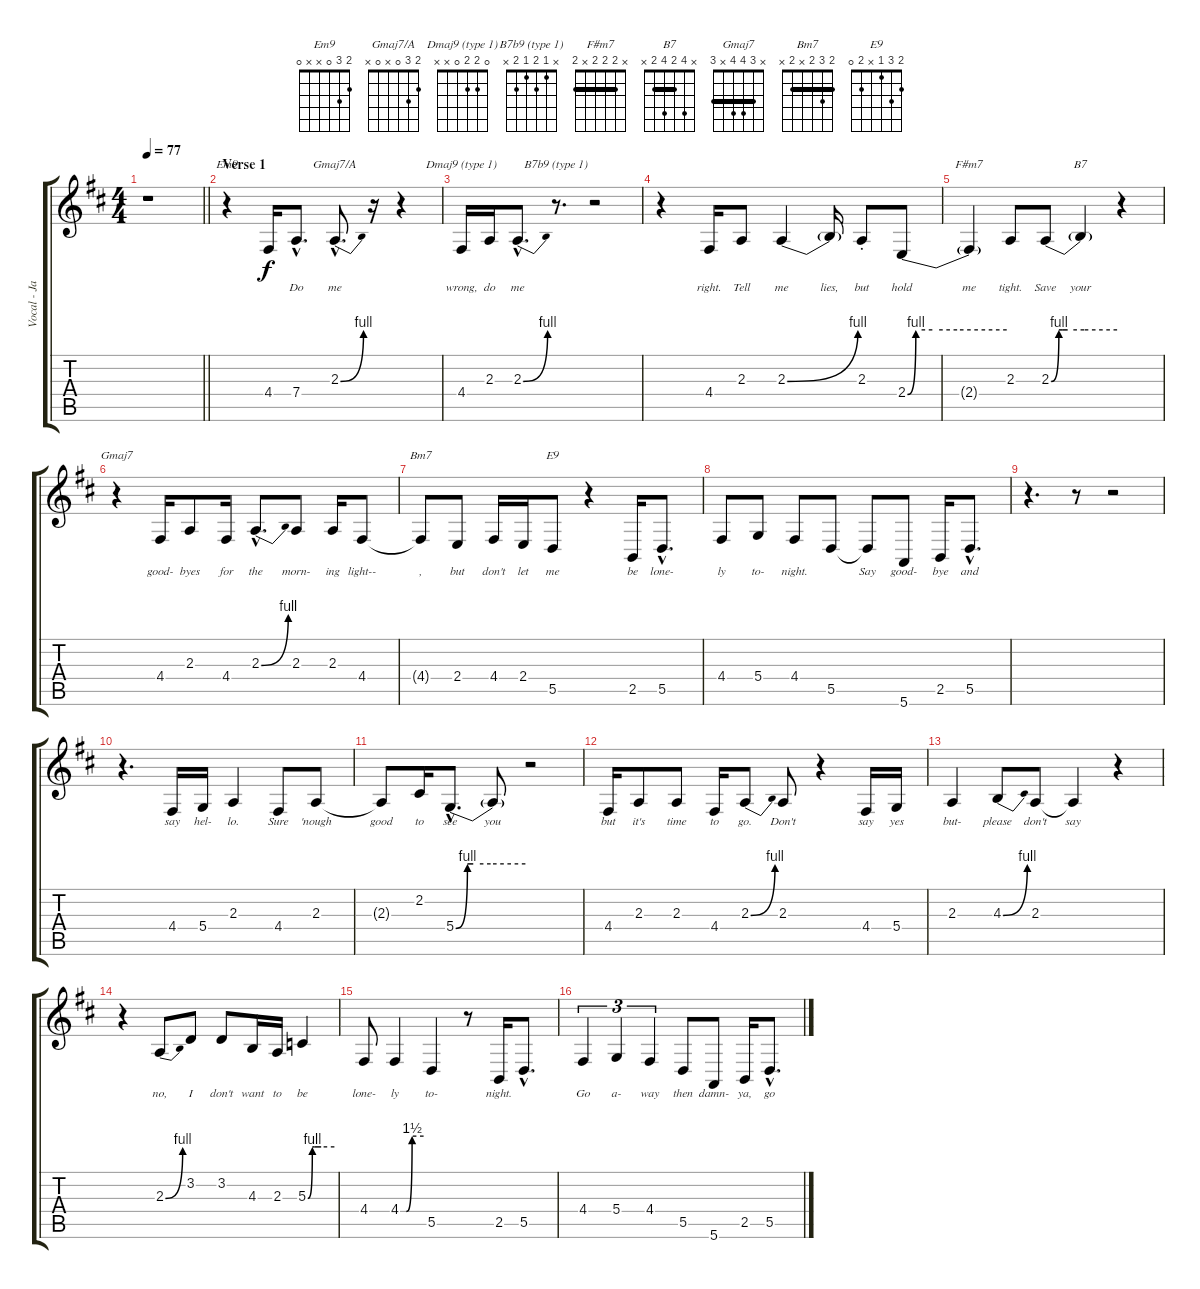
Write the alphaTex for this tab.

\track ("Vocal - James Taylor" "Vocal - Ja") {instrument altosax}
\staff {score tabs}
\tuning (E4 B3 G3 D3 A2 E2) {hide}
\chord ("Em9" 2 3 0 x x 0)
\chord ("Gmaj7/A" 2 3 0 x 0 x)
\chord ("Dmaj9 (type 1)" 0 2 2 0 x x)
\chord ("B7b9 (type 1)" x 1 2 1 2 x)
\chord ("F#m7" x 2 2 2 x 2) {barre 2}
\chord ("B7" x 4 2 4 2 x) {barre 2}
\chord ("Gmaj7" x 3 4 4 x 3) {barre 3}
\chord ("Bm7" 2 3 2 x 2 x) {barre 2}
\chord ("E9" 2 3 1 x 2 0)
\ts (4 4)
\tempo 77
\clef g2
\barLineRight lightlight
\ks d
r.1{dy f instrument altosax} |
\section ("" "Verse 1")
r.4{ch "Em9"} 4.4.16{lyrics (0 "") lyrics (1 "") lyrics (2 "") lyrics (3 "") lyrics (4 "")} 7.4{hac}.8{d lyrics (0 "Do") lyrics (1 "") lyrics (2 "") lyrics (3 "") lyrics (4 "")} 2.3{be (bend 0 0 60 4) hac}.8{d ch "Gmaj7/A" lyrics (0 "me") lyrics (1 "") lyrics (2 "") lyrics (3 "") lyrics (4 "")} r.16 r.4 |
4.4.16{ch "Dmaj9 (type 1)" lyrics (0 "wrong,") lyrics (1 "") lyrics (2 "") lyrics (3 "") lyrics (4 "")} 2.3.16{lyrics (0 "do") lyrics (1 "") lyrics (2 "") lyrics (3 "") lyrics (4 "")} 2.3{be (bend 0 0 60 4) hac}.8{d lyrics (0 "me") lyrics (1 "") lyrics (2 "") lyrics (3 "") lyrics (4 "")} r.8{d ch "B7b9 (type 1)"} r.2 |
r.4 4.4.16{lyrics (0 "right.") lyrics (1 "") lyrics (2 "") lyrics (3 "") lyrics (4 "")} 2.3.8{lyrics (0 "Tell") lyrics (1 "") lyrics (2 "") lyrics (3 "") lyrics (4 "")} 2.3{be (bend 0 0 60 4)}.4{lyrics (0 "me") lyrics (1 "") lyrics (2 "") lyrics (3 "") lyrics (4 "")} 2.3{t}.16{lyrics (0 "lies,") lyrics (1 "") lyrics (2 "") lyrics (3 "") lyrics (4 "")} 2.3{st}.8{lyrics (0 "but") lyrics (1 "") lyrics (2 "") lyrics (3 "") lyrics (4 "")} 2.4{be (custom 0 0 5 4 15 4 30 4 60 4)}.8{lyrics (0 "hold") lyrics (1 "") lyrics (2 "") lyrics (3 "") lyrics (4 "")} |
2.4{t}.4{ch "F#m7" lyrics (0 "me") lyrics (1 "") lyrics (2 "") lyrics (3 "") lyrics (4 "")} 2.3.8{lyrics (0 "tight.") lyrics (1 "") lyrics (2 "") lyrics (3 "") lyrics (4 "")} 2.3{be (custom 0 0 7 4 10 4 15 4 30 4 60 4)}.8{lyrics (0 "Save") lyrics (1 "") lyrics (2 "") lyrics (3 "") lyrics (4 "")} 2.3{t}.4{ch "B7" lyrics (0 "your") lyrics (1 "") lyrics (2 "") lyrics (3 "") lyrics (4 "")} r.4 |
r.4{ch "Gmaj7"} 4.4.16{lyrics (0 "good-") lyrics (1 "") lyrics (2 "") lyrics (3 "") lyrics (4 "")} 2.3.8{lyrics (0 "byes") lyrics (1 "") lyrics (2 "") lyrics (3 "") lyrics (4 "")} 4.4.16{lyrics (0 "for") lyrics (1 "") lyrics (2 "") lyrics (3 "") lyrics (4 "")} 2.3{be (bend 0 0 60 4) hac}.8{d lyrics (0 "the") lyrics (1 "") lyrics (2 "") lyrics (3 "") lyrics (4 "")} 2.3.8{lyrics (0 "morn-") lyrics (1 "") lyrics (2 "") lyrics (3 "") lyrics (4 "")} 2.3.16{lyrics (0 "ing") lyrics (1 "") lyrics (2 "") lyrics (3 "") lyrics (4 "")} 4.4.8{lyrics (0 "light--") lyrics (1 "") lyrics (2 "") lyrics (3 "") lyrics (4 "")} |
4.4{t}.8{ch "Bm7" lyrics (0 ",") lyrics (1 "") lyrics (2 "") lyrics (3 "") lyrics (4 "")} 2.4.8{lyrics (0 "but") lyrics (1 "") lyrics (2 "") lyrics (3 "") lyrics (4 "")} 4.4.16{lyrics (0 "don't") lyrics (1 "") lyrics (2 "") lyrics (3 "") lyrics (4 "")} 2.4.16{lyrics (0 "let") lyrics (1 "") lyrics (2 "") lyrics (3 "") lyrics (4 "")} 5.5.8{ch "E9" lyrics (0 "me") lyrics (1 "") lyrics (2 "") lyrics (3 "") lyrics (4 "")} r.4 2.5.16{lyrics (0 "be") lyrics (1 "") lyrics (2 "") lyrics (3 "") lyrics (4 "")} 5.5{hac}.8{d lyrics (0 "lone-") lyrics (1 "") lyrics (2 "") lyrics (3 "") lyrics (4 "")} |
4.4.8{lyrics (0 "ly") lyrics (1 "") lyrics (2 "") lyrics (3 "") lyrics (4 "")} 5.4.8{lyrics (0 "to-") lyrics (1 "") lyrics (2 "") lyrics (3 "") lyrics (4 "")} 4.4.8{lyrics (0 "night.") lyrics (1 "") lyrics (2 "") lyrics (3 "") lyrics (4 "")} 5.5.8{lyrics (0 "") lyrics (1 "") lyrics (2 "") lyrics (3 "") lyrics (4 "")} 5.5{t}.8{lyrics (0 "Say") lyrics (1 "") lyrics (2 "") lyrics (3 "") lyrics (4 "")} 5.6.8{lyrics (0 "good-") lyrics (1 "") lyrics (2 "") lyrics (3 "") lyrics (4 "")} 2.5.16{lyrics (0 "bye") lyrics (1 "") lyrics (2 "") lyrics (3 "") lyrics (4 "")} 5.5{hac}.8{d lyrics (0 "and") lyrics (1 "") lyrics (2 "") lyrics (3 "") lyrics (4 "")} |
r.4{d} r.8 r.2 |
r.4{d} 4.4.16{lyrics (0 "say") lyrics (1 "") lyrics (2 "") lyrics (3 "") lyrics (4 "")} 5.4.16{lyrics (0 "hel-") lyrics (1 "") lyrics (2 "") lyrics (3 "") lyrics (4 "")} 2.3.4{lyrics (0 "lo.") lyrics (1 "") lyrics (2 "") lyrics (3 "") lyrics (4 "")} 4.4.8{lyrics (0 "Sure") lyrics (1 "") lyrics (2 "") lyrics (3 "") lyrics (4 "")} 2.3.8{lyrics (0 "'nough") lyrics (1 "") lyrics (2 "") lyrics (3 "") lyrics (4 "")} |
2.3{t}.8{lyrics (0 "good") lyrics (1 "") lyrics (2 "") lyrics (3 "") lyrics (4 "")} 2.2.16{lyrics (0 "to") lyrics (1 "") lyrics (2 "") lyrics (3 "") lyrics (4 "")} 5.4{be (custom 0 0 10 4 15 4 30 4 60 4) hac}.8{d lyrics (0 "see") lyrics (1 "") lyrics (2 "") lyrics (3 "") lyrics (4 "")} 5.4{t}.8{lyrics (0 "you") lyrics (1 "") lyrics (2 "") lyrics (3 "") lyrics (4 "")} r.2 |
4.4.16{lyrics (0 "but") lyrics (1 "") lyrics (2 "") lyrics (3 "") lyrics (4 "")} 2.3.8{lyrics (0 "it's") lyrics (1 "") lyrics (2 "") lyrics (3 "") lyrics (4 "")} 2.3.8{lyrics (0 "time") lyrics (1 "") lyrics (2 "") lyrics (3 "") lyrics (4 "")} 4.4.16{lyrics (0 "to") lyrics (1 "") lyrics (2 "") lyrics (3 "") lyrics (4 "")} 2.3{be (bend 0 0 60 4)}.8{lyrics (0 "go.") lyrics (1 "") lyrics (2 "") lyrics (3 "") lyrics (4 "")} 2.3.8{lyrics (0 "Don't") lyrics (1 "") lyrics (2 "") lyrics (3 "") lyrics (4 "")} r.4 4.4.16{lyrics (0 "say") lyrics (1 "") lyrics (2 "") lyrics (3 "") lyrics (4 "")} 5.4.16{lyrics (0 "yes") lyrics (1 "") lyrics (2 "") lyrics (3 "") lyrics (4 "")} |
2.3.4{lyrics (0 "but-") lyrics (1 "") lyrics (2 "") lyrics (3 "") lyrics (4 "")} 4.3{be (bend 0 0 60 4)}.8{lyrics (0 "please") lyrics (1 "") lyrics (2 "") lyrics (3 "") lyrics (4 "")} 2.3.8{lyrics (0 "don't") lyrics (1 "") lyrics (2 "") lyrics (3 "") lyrics (4 "")} 2.3{t}.4{lyrics (0 "say") lyrics (1 "") lyrics (2 "") lyrics (3 "") lyrics (4 "")} r.4 |
r.4 2.3{be (bend 0 0 60 4)}.8{lyrics (0 "no,") lyrics (1 "") lyrics (2 "") lyrics (3 "") lyrics (4 "")} 3.2.8{lyrics (0 "I") lyrics (1 "") lyrics (2 "") lyrics (3 "") lyrics (4 "")} 3.2.8{lyrics (0 "don't") lyrics (1 "") lyrics (2 "") lyrics (3 "") lyrics (4 "")} 4.3.16{lyrics (0 "want") lyrics (1 "") lyrics (2 "") lyrics (3 "") lyrics (4 "")} 2.3.16{lyrics (0 "to") lyrics (1 "") lyrics (2 "") lyrics (3 "") lyrics (4 "")} 5.3{be (custom 0 0 10 4 15 4 30 4 60 4)}.4{lyrics (0 "be") lyrics (1 "") lyrics (2 "") lyrics (3 "") lyrics (4 "")} |
4.4.8{lyrics (0 "lone-") lyrics (1 "") lyrics (2 "") lyrics (3 "") lyrics (4 "")} 4.4{be (custom 0 0 15 0 30 6 60 6)}.4{lyrics (0 "ly") lyrics (1 "") lyrics (2 "") lyrics (3 "") lyrics (4 "")} 5.5.4{lyrics (0 "to-") lyrics (1 "") lyrics (2 "") lyrics (3 "") lyrics (4 "")} r.8 2.5.16{lyrics (0 "night.") lyrics (1 "") lyrics (2 "") lyrics (3 "") lyrics (4 "")} 5.5{hac}.8{d lyrics (0 "") lyrics (1 "") lyrics (2 "") lyrics (3 "") lyrics (4 "")} |
4.4.4{tu (3 2) lyrics (0 "Go") lyrics (1 "") lyrics (2 "") lyrics (3 "") lyrics (4 "")} 5.4.4{tu (3 2) lyrics (0 "a-") lyrics (1 "") lyrics (2 "") lyrics (3 "") lyrics (4 "")} 4.4.4{tu (3 2) lyrics (0 "way") lyrics (1 "") lyrics (2 "") lyrics (3 "") lyrics (4 "")} 5.5.8{lyrics (0 "then") lyrics (1 "") lyrics (2 "") lyrics (3 "") lyrics (4 "")} 5.6.8{lyrics (0 "damn-") lyrics (1 "") lyrics (2 "") lyrics (3 "") lyrics (4 "")} 2.5.16{lyrics (0 "ya,") lyrics (1 "") lyrics (2 "") lyrics (3 "") lyrics (4 "")} 5.5{hac}.8{d lyrics (0 "go") lyrics (1 "") lyrics (2 "") lyrics (3 "") lyrics (4 "")}
